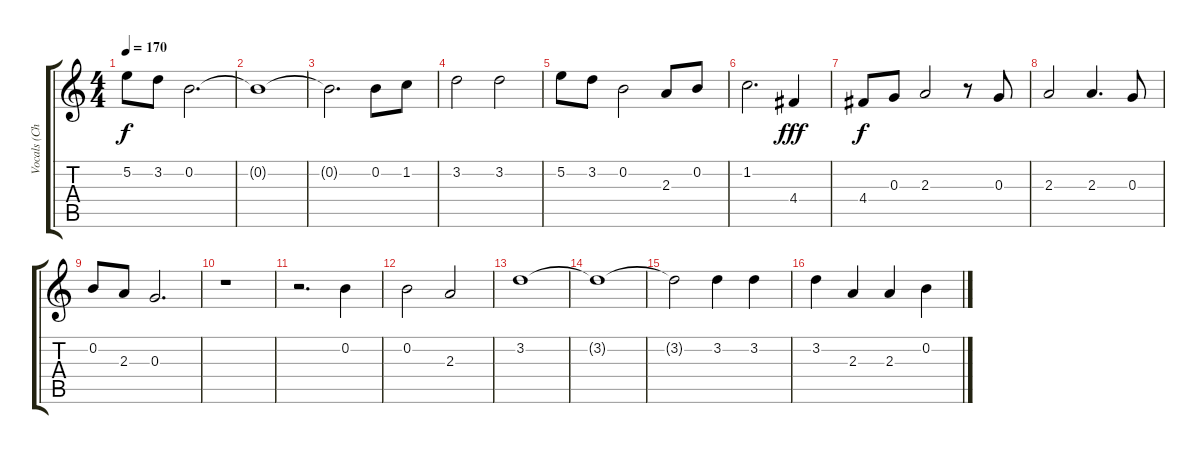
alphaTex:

\track ("Vocals (Chris Martin)" "Vocals (Ch") {instrument distortionguitar}
\staff {score tabs}
\tuning (E4 B3 G3 D3 A2 E2) {hide}
\ts (4 4)
\tempo 170
\clef g2
\ks c
5.2.8{dy f} 3.2.8 0.2.2{d} |
0.2{t}.1 |
0.2{t}.2{d} 0.2.8 1.2.8 |
3.2.2 3.2.2 |
5.2.8 3.2.8 0.2.2 2.3.8 0.2.8 |
1.2.2{d} 4.4.4{dy fff} |
4.4.8{dy f} 0.3.8 2.3.2 r.8 0.3.8 |
2.3.2 2.3.4{d} 0.3.8 |
0.2.8 2.3.8 0.3.2{d} |
r.1 |
r.2{d} 0.2.4 |
0.2.2 2.3.2 |
3.2.1 |
3.2{t}.1 |
3.2{t}.2 3.2.4 3.2.4 |
3.2.4 2.3.4 2.3.4 0.2.4
